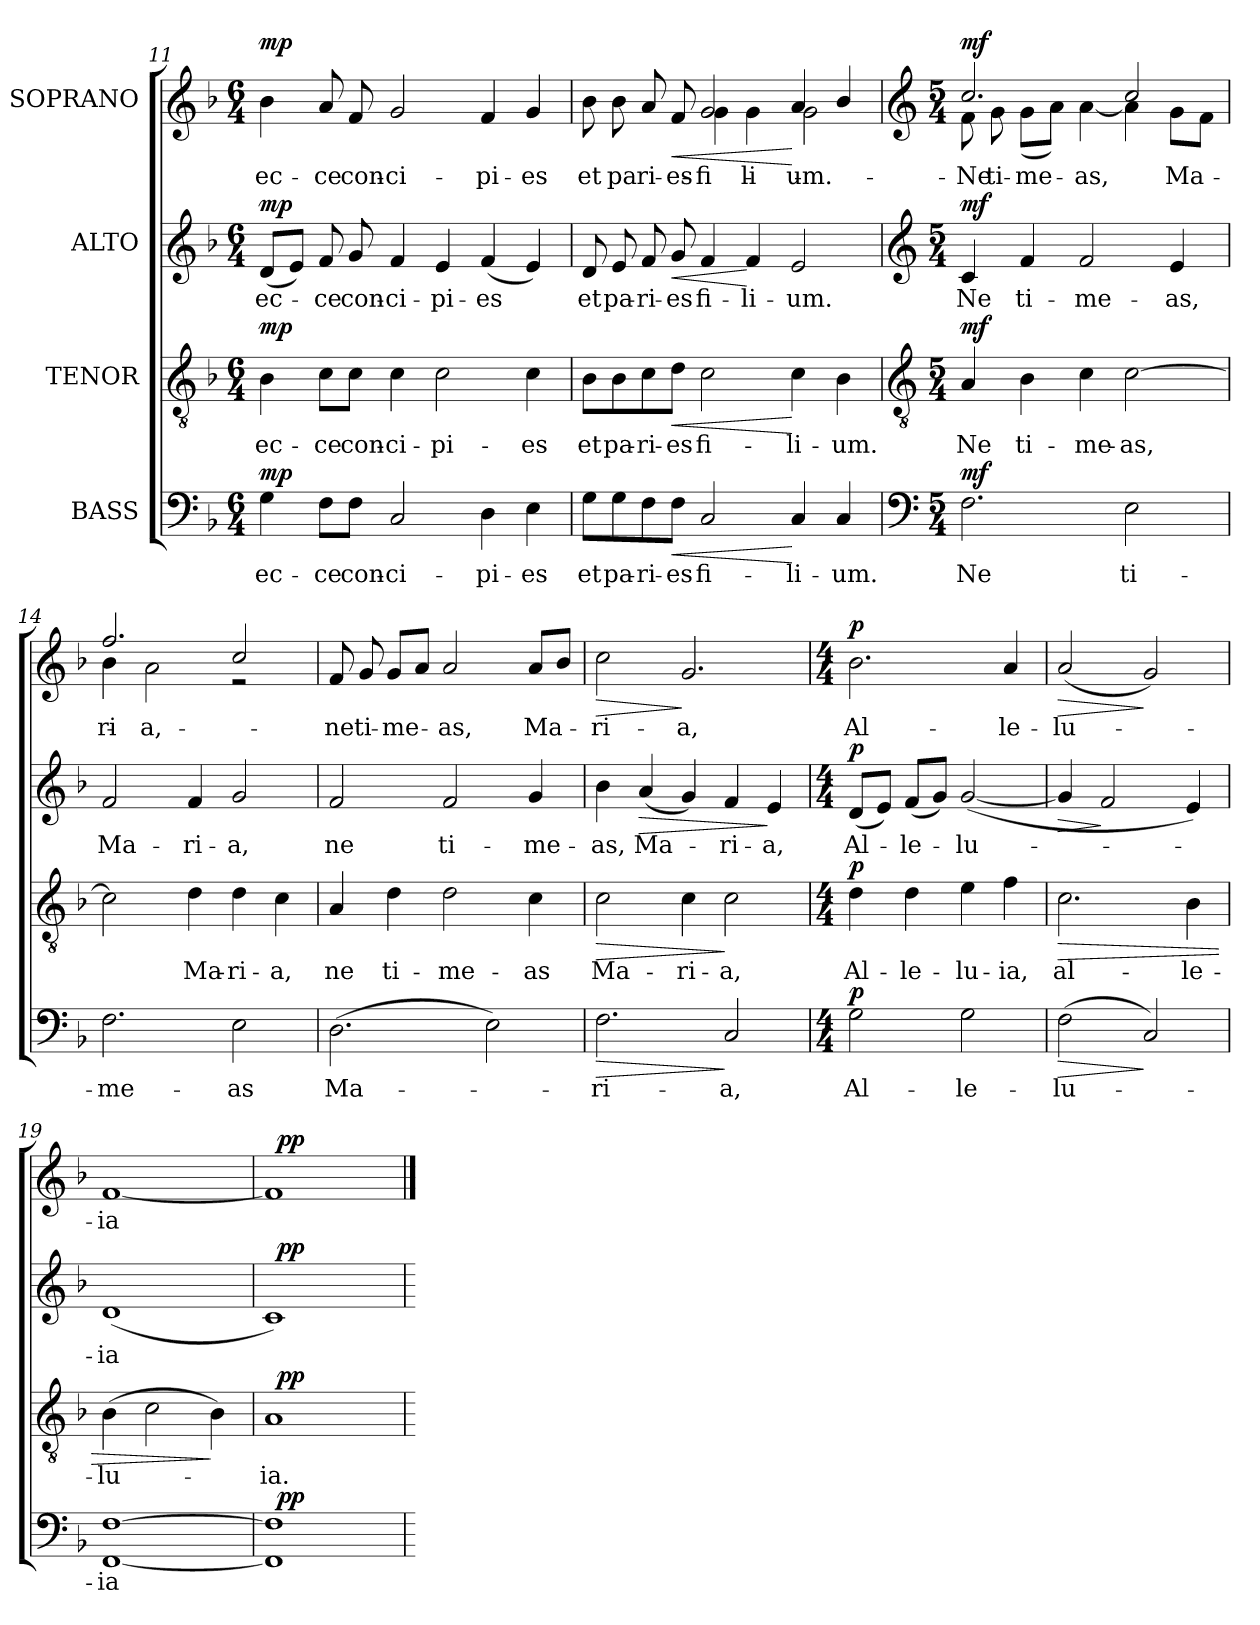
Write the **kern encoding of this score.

**kern	**text	**dynam	**kern	**text	**dynam	**kern	**text	**dynam	**kern	**text	**dynam
*part4	*part4	*part4	*part3	*part3	*part3	*part2	*part2	*part2	*part1	*part1	*part1
*staff4	*staff4	*staff4	*staff3	*staff3	*staff3	*staff2	*staff2	*staff2	*staff1	*staff1	*staff1
*I"BASS	*	*	*I"TENOR	*	*	*I"ALTO	*	*	*I"SOPRANO	*	*
*clefF4	*	*	*clefGv2	*	*	*clefG2	*	*	*clefG2	*	*
*k[b-]	*	*	*k[b-]	*	*	*k[b-]	*	*	*k[b-]	*	*
*F:	*	*	*F:	*	*	*F:	*	*	*F:	*	*
*M6/4	*	*	*M6/4	*	*	*M6/4	*	*	*M6/4	*	*
=11	=11	=11	=11	=11	=11	=11	=11	=11	=11	=11	=11
!	!LO:LY:b:cj	!LO:DY:a	!	!LO:LY:b:cj	!LO:DY:a	!	!LO:LY:b:cj	!LO:DY:a	!	!LO:LY:b:cj	!LO:DY:a
4G\	ec-	mp	4B-\	ec-	mp	(<8d/L	ec-	mp	4b-\	ec-	mp
.	.	.	.	.	.	8e/J)	.	.	.	.	.
!	!LO:LY:b:cj	!	!	!LO:LY:b:cj	!	!	!LO:LY:b:cj	!	!	!LO:LY:b:cj	!
8F\L	-ce	.	8c\L	-ce	.	8f/	-ce	.	8a/	-ce	.
!	!LO:LY:b:cj	!	!	!LO:LY:b:cj	!	!	!LO:LY:b:cj	!	!	!LO:LY:b:cj	!
8F\J	con-	.	8c\J	con-	.	8g/	con-	.	8f/	con-	.
!	!LO:LY:b:rj	!	!	!LO:LY:b:rj	!	!	!LO:LY:b:rj	!	!	!LO:LY:b:rj	!
2C/	-ci-	.	4c\	-ci-	.	4f/	-ci-	.	2g/	-ci-	.
!	!	!	!	!LO:LY:b:cj	!	!	!LO:LY:b:cj	!	!	!	!
.	.	.	2c\	-pi-	.	4e/	-pi-	.	.	.	.
!	!LO:LY:b:cj	!	!	!	!	!	!LO:LY:b:cj	!	!	!LO:LY:b:cj	!
4D\	-pi-	.	.	.	.	(<4f/	-es	.	4f/	-pi-	.
!	!LO:LY:b:cj	!	!	!LO:LY:b:cj	!	!	!	!	!	!LO:LY:b:cj	!
4E\	-es	.	4c\	-es	.	4e/)	.	.	4g/	-es	.
=12	=12	=12	=12	=12	=12	=12	=12	=12	=12	=12	=12
!	!	!	!	!	!	!	!	!	!LO:TX:a:t=fi	!	!
!	!	!	!	!	!	!	!	!	!LO:TX:a:t=-	!	!
!	!	!	!	!	!	!	!	!	!LO:TX:a:t=li - um.	!	!
!	!LO:LY:b:cj	!	!	!LO:LY:b:cj	!	!	!LO:LY:b:cj	!	!	!LO:LY:b:cj	!
*	*	*	*	*	*	*	*	*	*^	*	*
8G\L	et	.	8B-\L	et	.	8d/	et	.	4ryy	8b-\	et	.
!	!LO:LY:b:cj	!	!	!LO:LY:b:cj	!	!	!LO:LY:b:cj	!	!	!	!LO:LY:b:cj	!
8G\	pa-	.	8B-\	pa-	.	8e/	pa-	.	.	8b-\	pa-	.
!	!LO:LY:b:cj	!	!	!LO:LY:b:cj	!	!	!LO:LY:b:cj	!	!	!	!LO:LY:b:cj	!
8F\	-ri-	.	8c\	-ri-	.	8f/	-ri-	.	8a/	4ryy	-ri-	.
!	!LO:LY:b:cj	!LO:HP:b	!	!LO:LY:b:cj	!LO:HP:b	!	!LO:LY:b:cj	!LO:HP:b	!	!	!LO:LY:b:cj	!LO:HP:b
8F\J	-es	<	8d\J	-es	<	8g/	-es	<	8f/	.	-es	<
!	!LO:LY:b:cj	!	!	!LO:LY:b:cj	!	!	!LO:LY:b:cj	!	!	!	!LO:LY:b:cj	!
2C/	fi-	.	2c\	fi-	.	4f/	fi-	.	2g/	4g\	fi-	.
!	!	!	!	!	!	!	!LO:LY:b:cj	!	!	!	!LO:LY:b:cj	!
.	.	.	.	.	.	4f/	-li-	[	.	4g\	-li-	.
!	!LO:LY:b:cj	!	!	!LO:LY:b:cj	!	!	!LO:LY:b:cj	!	!	!	!LO:LY:b:cj	!
4C/	-li-	[	4c\	-li-	[	2e/	-um.	.	4a/	2g\	-um.	[
!	!LO:LY:b:cj	!	!	!LO:LY:b:cj	!	!	!	!	!	!	!	!
4C/	-um.	.	4B-\	-um.	.	.	.	.	4b-/	.	.	.
!!LO:PB:g=z	!!
=13	=13	=13	=13	=13	=13	=13	=13	=13	=13	=13	=13	=13
*clefF4	*	*	*clefGv2	*	*	*clefG2	*	*	*clefG2	*	*	*
*M5/4	*	*	*M5/4	*	*	*M5/4	*	*	*M5/4	*	*	*
!	!LO:LY:b:cj	!LO:DY:a	!	!LO:LY:b:cj	!LO:DY:a	!	!LO:LY:b:cj	!LO:DY:a	!	!	!LO:LY:b:cj	!LO:DY:a
2.F\	Ne	mf	4A/	Ne	mf	4c/	Ne	mf	2.cc/	8f\	Ne	mf
!	!	!	!	!	!	!	!	!	!	!	!LO:LY:b:cj	!
.	.	.	.	.	.	.	.	.	.	8g\	ti-	.
!	!	!	!	!LO:LY:b:cj	!	!	!LO:LY:b:cj	!	!	!	!LO:LY:b	!
.	.	.	4B-\	ti-	.	4f/	ti-	.	.	(<8g\L	-me-	.
.	.	.	.	.	.	.	.	.	.	8a\J)	.	.
!	!	!	!	!LO:LY:b:cj	!	!	!LO:LY:b:cj	!	!	!	!LO:LY:b:cj	!
.	.	.	4c\	-me-	.	2f/	-me-	.	.	[<4a\	-as,	.
!	!LO:LY:b:cj	!	!	!LO:LY:b:cj	!	!	!	!	!	!	!	!
2E\	ti-	.	[>2c\	-as,	.	.	.	.	2cc/	4a\]	.	.
!	!	!	!	!	!	!	!LO:LY:b:cj	!	!	!	!LO:LY:b	!
.	.	.	.	.	.	4e/	-as,	.	.	8g\L	Ma-	.
.	.	.	.	.	.	.	.	.	.	8f\J	.	.
=14	=14	=14	=14	=14	=14	=14	=14	=14	=14	=14	=14	=14
!	!LO:LY:b:cj	!	!	!	!	!	!LO:LY:b:cj	!	!	!	!LO:LY:b:cj	!
2.F\	-me-	.	2c\]	.	.	2f/	Ma-	.	2.ff/	4b-\	-ri-	.
!	!	!	!	!	!	!	!	!	!	!	!LO:LY:b:cj	!
.	.	.	.	.	.	.	.	.	.	2a\	-a,	.
!	!	!	!	!LO:LY:b:cj	!	!	!LO:LY:b:cj	!	!	!	!	!
.	.	.	4d\	Ma-	.	4f/	-ri-	.	.	.	.	.
!	!LO:LY:b:cj	!	!	!LO:LY:b:cj	!	!	!LO:LY:b:cj	!	!	!	!	!
2E\	-as	.	4d\	-ri-	.	2g/	-a,	.	2cc/	2r	.	.
!	!	!	!	!LO:LY:b:cj	!	!	!	!	!	!	!	!
.	.	.	4c\	-a,	.	.	.	.	.	.	.	.
*	*	*	*	*	*	*	*	*	*v	*v	*	*
=15	=15	=15	=15	=15	=15	=15	=15	=15	=15	=15	=15
!	!LO:LY:b	!	!	!LO:LY:b:cj	!	!	!LO:LY:b:cj	!	!	!LO:LY:b:cj	!
(>2.D\	Ma-	.	4A/	ne	.	2f/	ne	.	8f/	ne	.
!	!	!	!	!	!	!	!	!	!	!LO:LY:b:cj	!
.	.	.	.	.	.	.	.	.	8g/	ti-	.
!	!	!	!	!LO:LY:b:cj	!	!	!	!	!	!LO:LY:b	!
.	.	.	4d\	ti-	.	.	.	.	8g/L	-me-	.
.	.	.	.	.	.	.	.	.	8a/J	.	.
!	!	!	!	!LO:LY:b:cj	!	!	!LO:LY:b:cj	!	!	!LO:LY:b:cj	!
.	.	.	2d\	-me-	.	2f/	ti-	.	2a/	-as,	.
2E\)	.	.	.	.	.	.	.	.	.	.	.
!	!	!	!	!LO:LY:b:cj	!	!	!LO:LY:b:cj	!	!	!LO:LY:b	!
.	.	.	4c\	-as	.	4g/	-me-	.	8a/L	Ma-	.
.	.	.	.	.	.	.	.	.	8b-/J	.	.
!!LO:LB:g=z
=16	=16	=16	=16	=16	=16	=16	=16	=16	=16	=16	=16
!	!LO:LY:b:cj	!LO:HP:b	!	!LO:LY:b:cj	!LO:HP:b	!	!LO:LY:b:cj	!	!	!LO:LY:b:cj	!LO:HP:b
2.F\	-ri-	>	2c\	Ma-	>	4b-\	-as,	.	2cc\	-ri-	>
!	!	!	!	!	!	!	!LO:LY:b:cj	!LO:HP:b	!	!	!
.	.	.	.	.	.	(<4a/	Ma-	>	.	.	.
!	!	!	!	!LO:LY:b:cj	!	!	!	!	!	!LO:LY:b	!
.	.	.	4c\	-ri-	.	4g/)	.	.	2.g/	-a,	]
!	!LO:LY:b:cj	!	!	!LO:LY:b:cj	!	!	!LO:LY:b:cj	!	!	!	!
2C/	-a,	]	2c\	-a,	]	4f/	-ri-	.	.	.	.
!	!	!	!	!	!	!	!LO:LY:b:cj	!	!	!	!
.	.	.	.	.	.	4e/	-a,	]	.	.	.
=17	=17	=17	=17	=17	=17	=17	=17	=17	=17	=17	=17
*M4/4	*	*	*M4/4	*	*	*M4/4	*	*	*M4/4	*	*
!	!LO:LY:b:cj	!LO:DY:a	!	!LO:LY:b:cj	!LO:DY:a	!	!LO:LY:b:cj	!LO:DY:a	!	!LO:LY:b:cj	!LO:DY:a
2G\	Al-	p	4d\	Al-	p	(<8d/L	Al-	p	2.b-\	Al-	p
.	.	.	.	.	.	8e/J)	.	.	.	.	.
!	!	!	!	!LO:LY:b:cj	!	!	!LO:LY:b:cj	!	!	!	!
.	.	.	4d\	-le-	.	(<8f/L	-le-	.	.	.	.
.	.	.	.	.	.	8g/J)	.	.	.	.	.
!	!LO:LY:b:cj	!	!	!LO:LY:b:cj	!	!	!LO:LY:b:cj	!	!	!	!
2G\	-le-	.	4e\	-lu-	.	(<[<2g/	-lu-	.	.	.	.
!	!	!	!	!LO:LY:b:cj	!	!	!	!	!	!LO:LY:b:cj	!
.	.	.	4f\	-ia,	.	.	.	.	4a/	-le-	.
=18	=18	=18	=18	=18	=18	=18	=18	=18	=18	=18	=18
!	!LO:LY:b:cj	!LO:HP:b	!	!LO:LY:b:cj	!LO:HP:b	!	!	!LO:HP:b	!	!LO:LY:b:cj	!LO:HP:b
(>2F\	-lu-	>	2.c\	al-	>	4g/]	.	>	(<2a/	-lu-	>
.	.	.	.	.	.	2f/	.	]	.	.	.
2C/)	.	]	.	.	.	.	.	.	2g/)	.	]
!	!	!	!	!LO:LY:b:cj	!	!	!	!	!	!	!
.	.	.	4B-\	-le-	.	4e/)	.	.	.	.	.
=19	=19	=19	=19	=19	=19	=19	=19	=19	=19	=19	=19
!	!LO:LY:b:cj	!	!	!LO:LY:b:cj	!	!	!LO:LY:b:cj	!	!	!LO:LY:b:cj	!
[>1F [<1FF	-ia	.	(>4B-\	-lu-	.	(<1d	-ia	.	[<1f	-ia	.
.	.	.	2c\	.	.	.	.	.	.	.	.
.	.	.	4B-\)	.	]	.	.	.	.	.	.
=20	=20	=20	=20	=20	=20	=20	=20	=20	=20	=20	=20
!	!	!	!	!LO:LY:b:cj	!	!	!	!	!	!	!
*^	*	*	*^	*	*	*^	*	*	*^	*	*
1F] 1FF]	32ryy	.	.	1A	32ryy	-ia.	.	1c)	32ryy	.	.	1f]	32ryy	.	.
!	!	!	!LO:DY:a	!	!	!	!LO:DY:a	!	!	!	!LO:DY:a	!	!	!	!LO:DY:a
.	2ryy	.	pp	.	2ryy	.	pp	.	2ryy	.	pp	.	2ryy	.	pp
.	4...ryy	.	.	.	4...ryy	.	.	.	4...ryy	.	.	.	4...ryy	.	.
*v	*v	*	*	*	*	*	*	*v	*v	*	*	*v	*v	*	*
*	*	*	*v	*v	*	*	*	*	*	*	*	*
=	==	==	=	==	==	=	==	==	==	==	==
*-	*-	*-	*-	*-	*-	*-	*-	*-	*-	*-	*-
